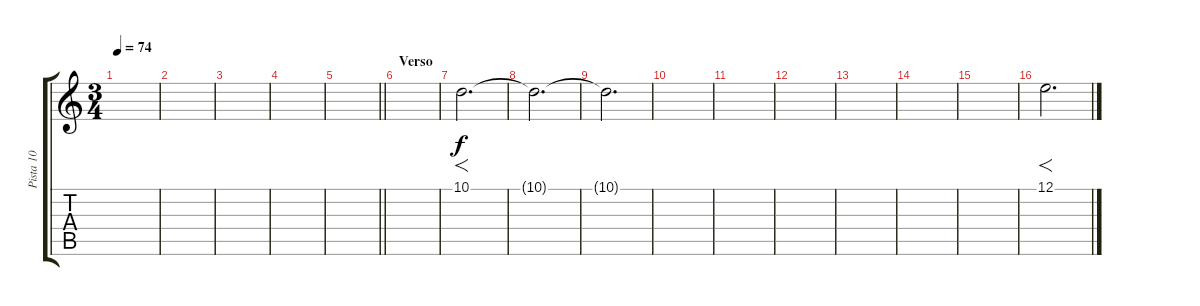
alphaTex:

\track ("Pista 10" "Pista 10") {instrument stringensemble1}
\staff {score tabs}
\tuning (E4 B3 G3 D3 A2 D2) {hide}
\ts (3 4)
\tempo 74
\clef g2
\ks c
|
|
|
|
\barLineRight lightlight
|
\section ("" "Verso")
|
10.1.2{f d instrument flute} |
10.1{t}.2{d volume 7} |
10.1{t}.2{d} |
|
|
|
|
|
|
12.1.2{f d}
